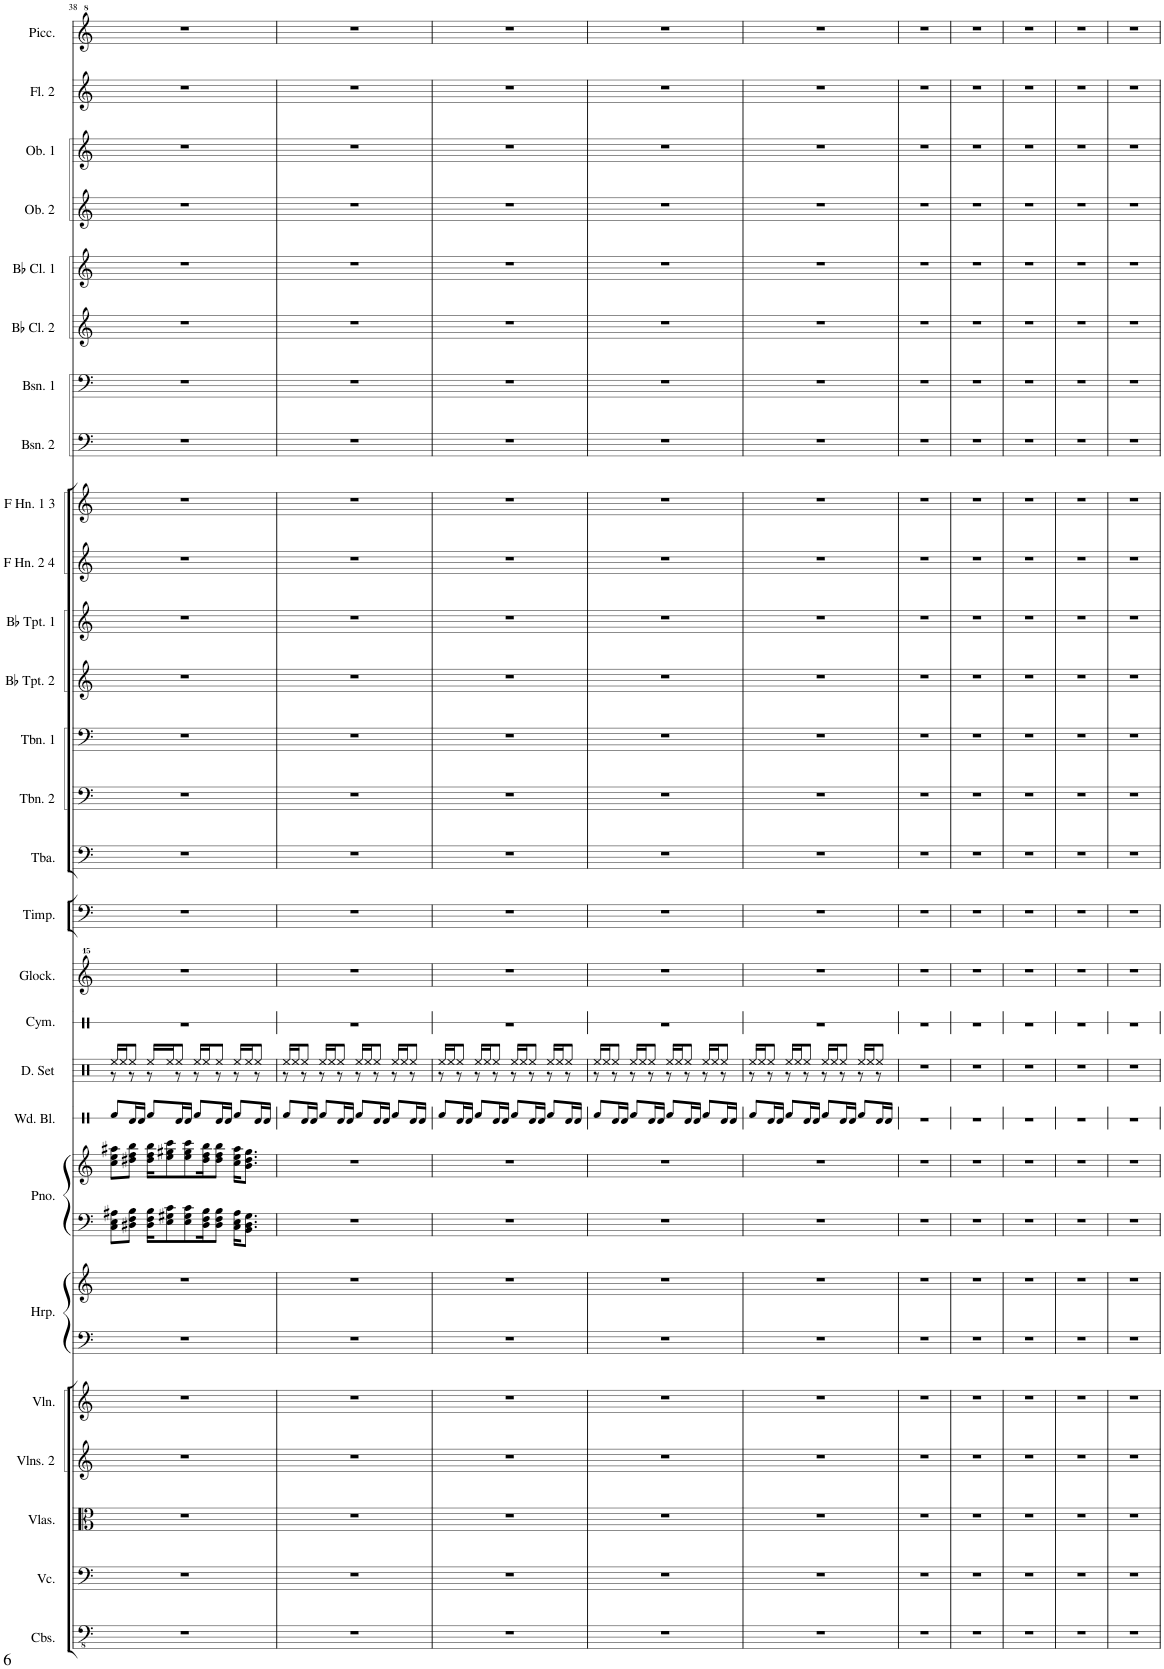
**kern	**kern	**kern	**kern	**kern	**kern	**kern	**kern	**kern	**kern	**kern	**kern	**kern	**kern	**kern	**kern	**kern	**kern	**kern	**kern	**kern	**kern	**kern	**kern	**kern	**kern	**kern	**kern	**kern
*part27	*part26	*part25	*part24	*part23	*part22	*part22	*part21	*part21	*part20	*part19	*part18	*part17	*part16	*part15	*part14	*part13	*part12	*part11	*part10	*part9	*part8	*part7	*part6	*part5	*part4	*part3	*part2	*part1
*staff29	*staff28	*staff27	*staff26	*staff25	*staff24	*staff23	*staff22	*staff21	*staff20	*staff19	*staff18	*staff17	*staff16	*staff15	*staff14	*staff13	*staff12	*staff11	*staff10	*staff9	*staff8	*staff7	*staff6	*staff5	*staff4	*staff3	*staff2	*staff1
*I"Contrabasses	*I"Violoncello	*I"Violas	*I"Violins 2	*I"Violin 1	*I"Harp	*	*I"Piano	*	*I"Wood Blocks	*I"Drumset	*I"Cymbal	*I"Glockenspiel	*I"Timpani	*I"Tuba	*I"Trombone 2	*I"Trombone 1	*I"Bb Trumpet 2	*I"Bb Trumpet 1	*I"F Horn 2 &amp; 4	*I"F Horn 1 &amp; 3	*I"Bassoon 2	*I"Bassoon 1	*I"Bb Clarinet 2	*I"Bb Clarinet 1	*I"Oboe 2	*I"Oboe 1	*I"Flute 2	*I"Piccolo
*I'Cbs.	*I'Vc.	*I'Vlas.	*I'Vlns. 2	*I'Vln.	*I'Hrp.	*	*I'Pno.	*	*I'Wd. Bl.	*I'D. Set	*I'Cym.	*I'Glock.	*I'Timp.	*I'Tba.	*I'Tbn. 2	*I'Tbn. 1	*I'Bb Tpt. 2	*I'Bb Tpt. 1	*I'F Hn. 2 4	*I'F Hn. 1 3	*I'Bsn. 2	*I'Bsn. 1	*I'Bb Cl. 2	*I'Bb Cl. 1	*I'Ob. 2	*I'Ob. 1	*I'Fl. 2	*I'Picc.
!!LO:PB:g=z
*clefFv4	*clefF4	*clefC3	*clefG2	*clefG2	*clefF4	*clefG2	*clefF4	*clefG2	*clefX	*clefX	*clefX	*clefG^^2	*clefF4	*clefF4	*clefF4	*clefF4	*clefG2	*clefG2	*clefG2	*clefG2	*clefF4	*clefF4	*clefG2	*clefG2	*clefG2	*clefG2	*clefG2	*clefG^2
*	*	*	*	*	*	*	*	*	*	*	*	*	*	*	*	*	*ITrd1c2	*ITrd1c2	*ITrd4c7	*ITrd4c7	*	*	*ITrd1c2	*ITrd1c2	*	*	*	*ITrd-7c-12
*k[]	*k[]	*k[]	*k[]	*k[]	*k[]	*k[]	*k[]	*k[]	*k[]	*k[]	*k[]	*k[]	*k[]	*k[]	*k[]	*k[]	*k[]	*k[]	*k[]	*k[]	*k[]	*k[]	*k[]	*k[]	*k[]	*k[]	*k[]	*k[]
*M4/4	*M4/4	*M4/4	*M4/4	*M4/4	*M4/4	*M4/4	*M4/4	*M4/4	*M4/4	*M4/4	*M4/4	*M4/4	*M4/4	*M4/4	*M4/4	*M4/4	*M4/4	*M4/4	*M4/4	*M4/4	*M4/4	*M4/4	*M4/4	*M4/4	*M4/4	*M4/4	*M4/4	*M4/4
=38	=38	=38	=38	=38	=38	=38	=38	=38	=38	=38	=38	=38	=38	=38	=38	=38	=38	=38	=38	=38	=38	=38	=38	=38	=38	=38	=38	=38
*	*	*	*	*	*	*	*	*	*	*^	*	*	*	*	*	*	*	*	*	*	*	*	*	*	*	*	*	*
1r	1r	1r	1r	1r	1r	1r	8C\ 8E\ 8A#X\L	8cc\ 8ee\ 8aa#X\L	8Rf/L	16Ree/LL	8r	1r	1r	1r	1r	1r	1r	1r	1r	1r	1r	1r	1r	1r	1r	1r	1r	1r	1r
.	.	.	.	.	.	.	.	.	.	16Ree/J	.	.	.	.	.	.	.	.	.	.	.	.	.	.	.	.	.	.	.
.	.	.	.	.	.	.	8D#X\ 8F\ 8B\J	8dd#X\ 8ff\ 8bb\J	16Rd/L	8Ree/J	8r	.	.	.	.	.	.	.	.	.	.	.	.	.	.	.	.	.	.
.	.	.	.	.	.	.	.	.	16Rd/JJ	.	.	.	.	.	.	.	.	.	.	.	.	.	.	.	.	.	.	.	.
.	.	.	.	.	.	.	16D#\ 16F\ 16B\KL	16dd#\ 16ff\ 16bb\KL	8Rf/L	16Ree/LL	8r	.	.	.	.	.	.	.	.	.	.	.	.	.	.	.	.	.	.
.	.	.	.	.	.	.	8E\ 8G#X\ 8c\	8ee\ 8gg#X\ 8ccc\	.	16Ree/J	.	.	.	.	.	.	.	.	.	.	.	.	.	.	.	.	.	.	.
.	.	.	.	.	.	.	.	.	16Rd/L	8Ree/J	8r	.	.	.	.	.	.	.	.	.	.	.	.	.	.	.	.	.	.
.	.	.	.	.	.	.	8E\ 8G#\ 8c\	8ee\ 8gg#\ 8ccc\	16Rd/JJ	.	.	.	.	.	.	.	.	.	.	.	.	.	.	.	.	.	.	.	.
.	.	.	.	.	.	.	.	.	8Rf/L	16Ree/LL	8r	.	.	.	.	.	.	.	.	.	.	.	.	.	.	.	.	.	.
.	.	.	.	.	.	.	16D#\ 16F\ 16B\K	16dd#\ 16ff\ 16bb\K	.	16Ree/J	.	.	.	.	.	.	.	.	.	.	.	.	.	.	.	.	.	.	.
.	.	.	.	.	.	.	8D#\ 8F\ 8B\J	8dd#\ 8ff\ 8bb\J	16Rd/L	8Ree/J	8r	.	.	.	.	.	.	.	.	.	.	.	.	.	.	.	.	.	.
.	.	.	.	.	.	.	.	.	16Rd/JJ	.	.	.	.	.	.	.	.	.	.	.	.	.	.	.	.	.	.	.	.
.	.	.	.	.	.	.	16C\ 16E\ 16A#\KL	16cc\ 16ee\ 16aa#\KL	8Rf/L	16Ree/LL	8r	.	.	.	.	.	.	.	.	.	.	.	.	.	.	.	.	.	.
.	.	.	.	.	.	.	8.BB\ 8.D#\ 8.G#\J	8.b\ 8.dd#\ 8.gg#\J	.	16Ree/J	.	.	.	.	.	.	.	.	.	.	.	.	.	.	.	.	.	.	.
.	.	.	.	.	.	.	.	.	16Rd/L	8Ree/J	8r	.	.	.	.	.	.	.	.	.	.	.	.	.	.	.	.	.	.
.	.	.	.	.	.	.	.	.	16Rd/JJ	.	.	.	.	.	.	.	.	.	.	.	.	.	.	.	.	.	.	.	.
=39	=39	=39	=39	=39	=39	=39	=39	=39	=39	=39	=39	=39	=39	=39	=39	=39	=39	=39	=39	=39	=39	=39	=39	=39	=39	=39	=39	=39	=39
1r	1r	1r	1r	1r	1r	1r	1r	1r	8Rf/L	16Ree/LL	8r	1r	1r	1r	1r	1r	1r	1r	1r	1r	1r	1r	1r	1r	1r	1r	1r	1r	1r
.	.	.	.	.	.	.	.	.	.	16Ree/J	.	.	.	.	.	.	.	.	.	.	.	.	.	.	.	.	.	.	.
.	.	.	.	.	.	.	.	.	16Rd/L	8Ree/J	8r	.	.	.	.	.	.	.	.	.	.	.	.	.	.	.	.	.	.
.	.	.	.	.	.	.	.	.	16Rd/JJ	.	.	.	.	.	.	.	.	.	.	.	.	.	.	.	.	.	.	.	.
.	.	.	.	.	.	.	.	.	8Rf/L	16Ree/LL	8r	.	.	.	.	.	.	.	.	.	.	.	.	.	.	.	.	.	.
.	.	.	.	.	.	.	.	.	.	16Ree/J	.	.	.	.	.	.	.	.	.	.	.	.	.	.	.	.	.	.	.
.	.	.	.	.	.	.	.	.	16Rd/L	8Ree/J	8r	.	.	.	.	.	.	.	.	.	.	.	.	.	.	.	.	.	.
.	.	.	.	.	.	.	.	.	16Rd/JJ	.	.	.	.	.	.	.	.	.	.	.	.	.	.	.	.	.	.	.	.
.	.	.	.	.	.	.	.	.	8Rf/L	16Ree/LL	8r	.	.	.	.	.	.	.	.	.	.	.	.	.	.	.	.	.	.
.	.	.	.	.	.	.	.	.	.	16Ree/J	.	.	.	.	.	.	.	.	.	.	.	.	.	.	.	.	.	.	.
.	.	.	.	.	.	.	.	.	16Rd/L	8Ree/J	8r	.	.	.	.	.	.	.	.	.	.	.	.	.	.	.	.	.	.
.	.	.	.	.	.	.	.	.	16Rd/JJ	.	.	.	.	.	.	.	.	.	.	.	.	.	.	.	.	.	.	.	.
.	.	.	.	.	.	.	.	.	8Rf/L	16Ree/LL	8r	.	.	.	.	.	.	.	.	.	.	.	.	.	.	.	.	.	.
.	.	.	.	.	.	.	.	.	.	16Ree/J	.	.	.	.	.	.	.	.	.	.	.	.	.	.	.	.	.	.	.
.	.	.	.	.	.	.	.	.	16Rd/L	8Ree/J	8r	.	.	.	.	.	.	.	.	.	.	.	.	.	.	.	.	.	.
.	.	.	.	.	.	.	.	.	16Rd/JJ	.	.	.	.	.	.	.	.	.	.	.	.	.	.	.	.	.	.	.	.
=40	=40	=40	=40	=40	=40	=40	=40	=40	=40	=40	=40	=40	=40	=40	=40	=40	=40	=40	=40	=40	=40	=40	=40	=40	=40	=40	=40	=40	=40
1r	1r	1r	1r	1r	1r	1r	1r	1r	8Rf/L	16Ree/LL	8r	1r	1r	1r	1r	1r	1r	1r	1r	1r	1r	1r	1r	1r	1r	1r	1r	1r	1r
.	.	.	.	.	.	.	.	.	.	16Ree/J	.	.	.	.	.	.	.	.	.	.	.	.	.	.	.	.	.	.	.
.	.	.	.	.	.	.	.	.	16Rd/L	8Ree/J	8r	.	.	.	.	.	.	.	.	.	.	.	.	.	.	.	.	.	.
.	.	.	.	.	.	.	.	.	16Rd/JJ	.	.	.	.	.	.	.	.	.	.	.	.	.	.	.	.	.	.	.	.
.	.	.	.	.	.	.	.	.	8Rf/L	16Ree/LL	8r	.	.	.	.	.	.	.	.	.	.	.	.	.	.	.	.	.	.
.	.	.	.	.	.	.	.	.	.	16Ree/J	.	.	.	.	.	.	.	.	.	.	.	.	.	.	.	.	.	.	.
.	.	.	.	.	.	.	.	.	16Rd/L	8Ree/J	8r	.	.	.	.	.	.	.	.	.	.	.	.	.	.	.	.	.	.
.	.	.	.	.	.	.	.	.	16Rd/JJ	.	.	.	.	.	.	.	.	.	.	.	.	.	.	.	.	.	.	.	.
.	.	.	.	.	.	.	.	.	8Rf/L	16Ree/LL	8r	.	.	.	.	.	.	.	.	.	.	.	.	.	.	.	.	.	.
.	.	.	.	.	.	.	.	.	.	16Ree/J	.	.	.	.	.	.	.	.	.	.	.	.	.	.	.	.	.	.	.
.	.	.	.	.	.	.	.	.	16Rd/L	8Ree/J	8r	.	.	.	.	.	.	.	.	.	.	.	.	.	.	.	.	.	.
.	.	.	.	.	.	.	.	.	16Rd/JJ	.	.	.	.	.	.	.	.	.	.	.	.	.	.	.	.	.	.	.	.
.	.	.	.	.	.	.	.	.	8Rf/L	16Ree/LL	8r	.	.	.	.	.	.	.	.	.	.	.	.	.	.	.	.	.	.
.	.	.	.	.	.	.	.	.	.	16Ree/J	.	.	.	.	.	.	.	.	.	.	.	.	.	.	.	.	.	.	.
.	.	.	.	.	.	.	.	.	16Rd/L	8Ree/J	8r	.	.	.	.	.	.	.	.	.	.	.	.	.	.	.	.	.	.
.	.	.	.	.	.	.	.	.	16Rd/JJ	.	.	.	.	.	.	.	.	.	.	.	.	.	.	.	.	.	.	.	.
=41	=41	=41	=41	=41	=41	=41	=41	=41	=41	=41	=41	=41	=41	=41	=41	=41	=41	=41	=41	=41	=41	=41	=41	=41	=41	=41	=41	=41	=41
1r	1r	1r	1r	1r	1r	1r	1r	1r	8Rf/L	16Ree/LL	8r	1r	1r	1r	1r	1r	1r	1r	1r	1r	1r	1r	1r	1r	1r	1r	1r	1r	1r
.	.	.	.	.	.	.	.	.	.	16Ree/J	.	.	.	.	.	.	.	.	.	.	.	.	.	.	.	.	.	.	.
.	.	.	.	.	.	.	.	.	16Rd/L	8Ree/J	8r	.	.	.	.	.	.	.	.	.	.	.	.	.	.	.	.	.	.
.	.	.	.	.	.	.	.	.	16Rd/JJ	.	.	.	.	.	.	.	.	.	.	.	.	.	.	.	.	.	.	.	.
.	.	.	.	.	.	.	.	.	8Rf/L	16Ree/LL	8r	.	.	.	.	.	.	.	.	.	.	.	.	.	.	.	.	.	.
.	.	.	.	.	.	.	.	.	.	16Ree/J	.	.	.	.	.	.	.	.	.	.	.	.	.	.	.	.	.	.	.
.	.	.	.	.	.	.	.	.	16Rd/L	8Ree/J	8r	.	.	.	.	.	.	.	.	.	.	.	.	.	.	.	.	.	.
.	.	.	.	.	.	.	.	.	16Rd/JJ	.	.	.	.	.	.	.	.	.	.	.	.	.	.	.	.	.	.	.	.
.	.	.	.	.	.	.	.	.	8Rf/L	16Ree/LL	8r	.	.	.	.	.	.	.	.	.	.	.	.	.	.	.	.	.	.
.	.	.	.	.	.	.	.	.	.	16Ree/J	.	.	.	.	.	.	.	.	.	.	.	.	.	.	.	.	.	.	.
.	.	.	.	.	.	.	.	.	16Rd/L	8Ree/J	8r	.	.	.	.	.	.	.	.	.	.	.	.	.	.	.	.	.	.
.	.	.	.	.	.	.	.	.	16Rd/JJ	.	.	.	.	.	.	.	.	.	.	.	.	.	.	.	.	.	.	.	.
.	.	.	.	.	.	.	.	.	8Rf/L	16Ree/LL	8r	.	.	.	.	.	.	.	.	.	.	.	.	.	.	.	.	.	.
.	.	.	.	.	.	.	.	.	.	16Ree/J	.	.	.	.	.	.	.	.	.	.	.	.	.	.	.	.	.	.	.
.	.	.	.	.	.	.	.	.	16Rd/L	8Ree/J	8r	.	.	.	.	.	.	.	.	.	.	.	.	.	.	.	.	.	.
.	.	.	.	.	.	.	.	.	16Rd/JJ	.	.	.	.	.	.	.	.	.	.	.	.	.	.	.	.	.	.	.	.
=42	=42	=42	=42	=42	=42	=42	=42	=42	=42	=42	=42	=42	=42	=42	=42	=42	=42	=42	=42	=42	=42	=42	=42	=42	=42	=42	=42	=42	=42
1r	1r	1r	1r	1r	1r	1r	1r	1r	8Rf/L	16Ree/LL	8r	1r	1r	1r	1r	1r	1r	1r	1r	1r	1r	1r	1r	1r	1r	1r	1r	1r	1r
.	.	.	.	.	.	.	.	.	.	16Ree/J	.	.	.	.	.	.	.	.	.	.	.	.	.	.	.	.	.	.	.
.	.	.	.	.	.	.	.	.	16Rd/L	8Ree/J	8r	.	.	.	.	.	.	.	.	.	.	.	.	.	.	.	.	.	.
.	.	.	.	.	.	.	.	.	16Rd/JJ	.	.	.	.	.	.	.	.	.	.	.	.	.	.	.	.	.	.	.	.
.	.	.	.	.	.	.	.	.	8Rf/L	16Ree/LL	8r	.	.	.	.	.	.	.	.	.	.	.	.	.	.	.	.	.	.
.	.	.	.	.	.	.	.	.	.	16Ree/J	.	.	.	.	.	.	.	.	.	.	.	.	.	.	.	.	.	.	.
.	.	.	.	.	.	.	.	.	16Rd/L	8Ree/J	8r	.	.	.	.	.	.	.	.	.	.	.	.	.	.	.	.	.	.
.	.	.	.	.	.	.	.	.	16Rd/JJ	.	.	.	.	.	.	.	.	.	.	.	.	.	.	.	.	.	.	.	.
.	.	.	.	.	.	.	.	.	8Rf/L	16Ree/LL	8r	.	.	.	.	.	.	.	.	.	.	.	.	.	.	.	.	.	.
.	.	.	.	.	.	.	.	.	.	16Ree/J	.	.	.	.	.	.	.	.	.	.	.	.	.	.	.	.	.	.	.
.	.	.	.	.	.	.	.	.	16Rd/L	8Ree/J	8r	.	.	.	.	.	.	.	.	.	.	.	.	.	.	.	.	.	.
.	.	.	.	.	.	.	.	.	16Rd/JJ	.	.	.	.	.	.	.	.	.	.	.	.	.	.	.	.	.	.	.	.
.	.	.	.	.	.	.	.	.	8Rf/L	16Ree/LL	8r	.	.	.	.	.	.	.	.	.	.	.	.	.	.	.	.	.	.
.	.	.	.	.	.	.	.	.	.	16Ree/J	.	.	.	.	.	.	.	.	.	.	.	.	.	.	.	.	.	.	.
.	.	.	.	.	.	.	.	.	16Rd/L	8Ree/J	8r	.	.	.	.	.	.	.	.	.	.	.	.	.	.	.	.	.	.
.	.	.	.	.	.	.	.	.	16Rd/JJ	.	.	.	.	.	.	.	.	.	.	.	.	.	.	.	.	.	.	.	.
*	*	*	*	*	*	*	*	*	*	*v	*v	*	*	*	*	*	*	*	*	*	*	*	*	*	*	*	*	*	*
=43	=43	=43	=43	=43	=43	=43	=43	=43	=43	=43	=43	=43	=43	=43	=43	=43	=43	=43	=43	=43	=43	=43	=43	=43	=43	=43	=43	=43
1r	1r	1r	1r	1r	1r	1r	1r	1r	1r	1r	1r	1r	1r	1r	1r	1r	1r	1r	1r	1r	1r	1r	1r	1r	1r	1r	1r	1r
=44	=44	=44	=44	=44	=44	=44	=44	=44	=44	=44	=44	=44	=44	=44	=44	=44	=44	=44	=44	=44	=44	=44	=44	=44	=44	=44	=44	=44
1r	1r	1r	1r	1r	1r	1r	1r	1r	1r	1r	1r	1r	1r	1r	1r	1r	1r	1r	1r	1r	1r	1r	1r	1r	1r	1r	1r	1r
=45	=45	=45	=45	=45	=45	=45	=45	=45	=45	=45	=45	=45	=45	=45	=45	=45	=45	=45	=45	=45	=45	=45	=45	=45	=45	=45	=45	=45
1r	1r	1r	1r	1r	1r	1r	1r	1r	1r	1r	1r	1r	1r	1r	1r	1r	1r	1r	1r	1r	1r	1r	1r	1r	1r	1r	1r	1r
=46	=46	=46	=46	=46	=46	=46	=46	=46	=46	=46	=46	=46	=46	=46	=46	=46	=46	=46	=46	=46	=46	=46	=46	=46	=46	=46	=46	=46
1r	1r	1r	1r	1r	1r	1r	1r	1r	1r	1r	1r	1r	1r	1r	1r	1r	1r	1r	1r	1r	1r	1r	1r	1r	1r	1r	1r	1r
=47	=47	=47	=47	=47	=47	=47	=47	=47	=47	=47	=47	=47	=47	=47	=47	=47	=47	=47	=47	=47	=47	=47	=47	=47	=47	=47	=47	=47
1r	1r	1r	1r	1r	1r	1r	1r	1r	1r	1r	1r	1r	1r	1r	1r	1r	1r	1r	1r	1r	1r	1r	1r	1r	1r	1r	1r	1r
=	=	=	=	=	=	=	=	=	=	=	=	=	=	=	=	=	=	=	=	=	=	=	=	=	=	=	=	=
*-	*-	*-	*-	*-	*-	*-	*-	*-	*-	*-	*-	*-	*-	*-	*-	*-	*-	*-	*-	*-	*-	*-	*-	*-	*-	*-	*-	*-
